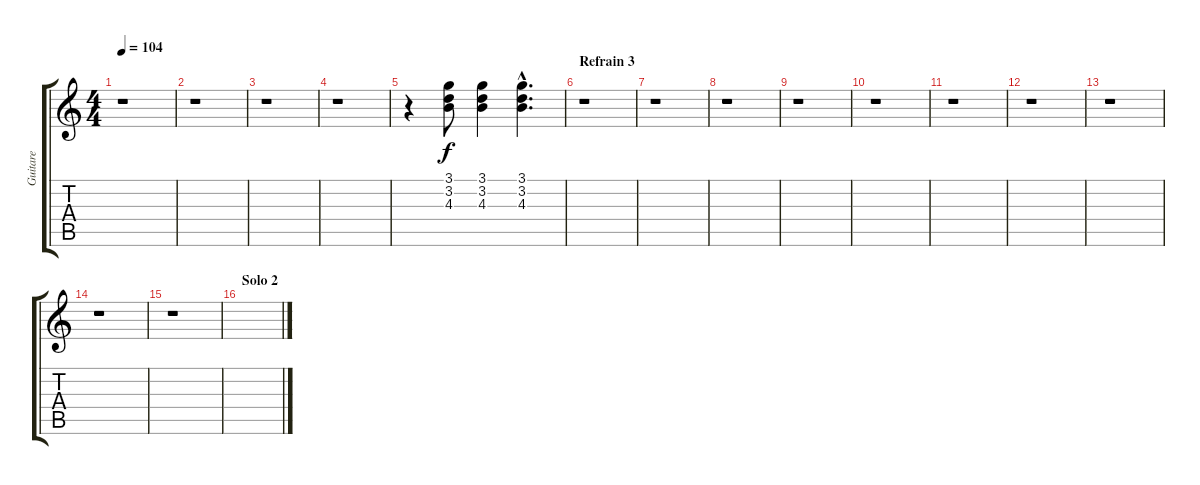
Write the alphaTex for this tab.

\track ("Guitare" "Guitare") {instrument overdrivenguitar}
\staff {score tabs}
\tuning (E4 B3 G3 D3 A2 E2) {hide}
\ts (4 4)
\tempo 104
\clef g2
\ks c
r.1{dy f} |
r.1 |
r.1 |
r.1 |
r.4 (3.1 3.2 4.3).8 (3.1 3.2 4.3).4 (3.1{hac} 3.2{hac} 4.3{hac}).4{d} |
\section ("" "Refrain 3")
r.1 |
r.1 |
r.1 |
r.1 |
r.1 |
r.1 |
r.1 |
r.1 |
r.1 |
r.1 |
\section ("" "Solo 2 ")
